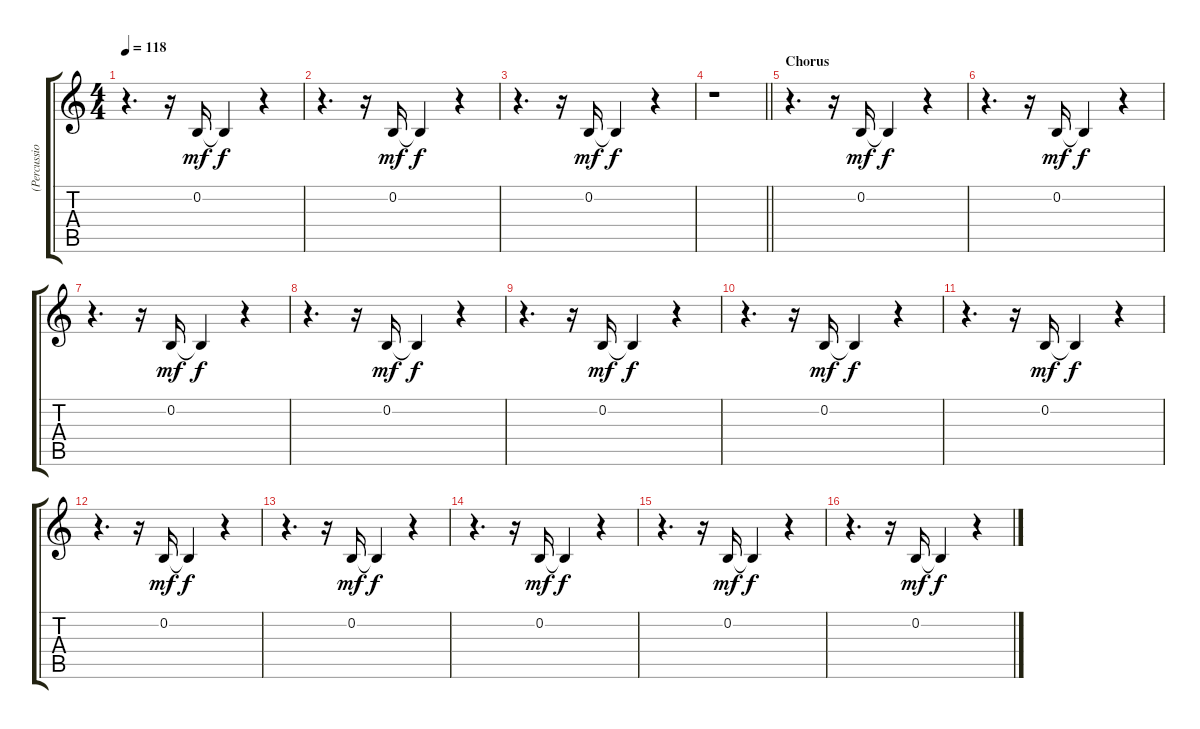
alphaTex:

\track ("(Percussion)Eddie Fisher" "(Percussio") {instrument reversecymbal}
\staff {score tabs}
\tuning (E4 B3 G3 D3 A2 E2) {hide}
\ts (4 4)
\tempo 118
\clef g2
\ks c
r.4{d dy f} r.16 0.2.16{dy mf} 0.2{t}.4{dy f} r.4 |
r.4{d} r.16 0.2.16{dy mf} 0.2{t}.4{dy f} r.4 |
r.4{d} r.16 0.2.16{dy mf} 0.2{t}.4{dy f} r.4 |
\barLineRight lightlight
r.1 |
\section ("" "Chorus")
r.4{d} r.16 0.2.16{dy mf} 0.2{t}.4{dy f} r.4 |
r.4{d} r.16 0.2.16{dy mf} 0.2{t}.4{dy f} r.4 |
r.4{d} r.16 0.2.16{dy mf} 0.2{t}.4{dy f} r.4 |
r.4{d} r.16 0.2.16{dy mf} 0.2{t}.4{dy f} r.4 |
r.4{d} r.16 0.2.16{dy mf} 0.2{t}.4{dy f} r.4 |
r.4{d} r.16 0.2.16{dy mf} 0.2{t}.4{dy f} r.4 |
r.4{d} r.16 0.2.16{dy mf} 0.2{t}.4{dy f} r.4 |
r.4{d} r.16 0.2.16{dy mf} 0.2{t}.4{dy f} r.4 |
r.4{d} r.16 0.2.16{dy mf} 0.2{t}.4{dy f} r.4 |
r.4{d} r.16 0.2.16{dy mf} 0.2{t}.4{dy f} r.4 |
r.4{d} r.16 0.2.16{dy mf} 0.2{t}.4{dy f} r.4 |
r.4{d} r.16 0.2.16{dy mf} 0.2{t}.4{dy f} r.4
